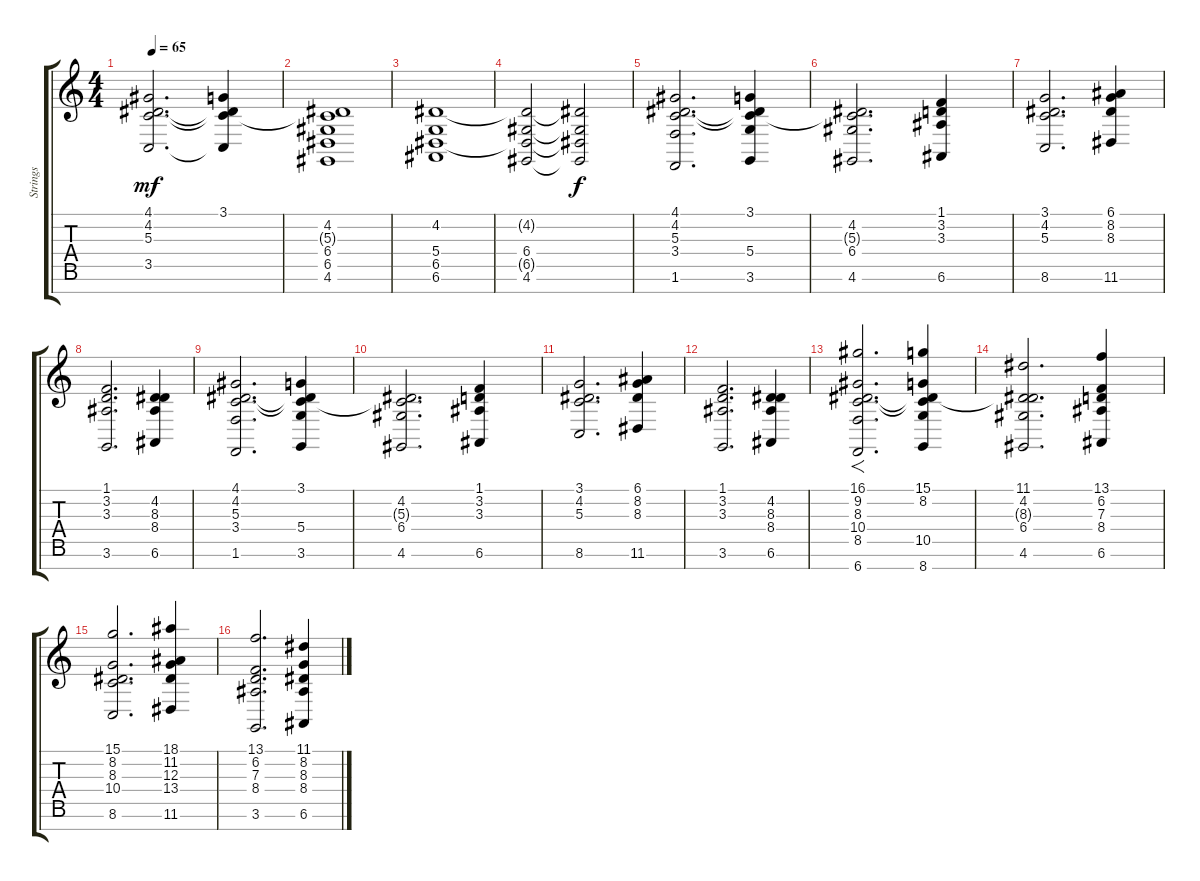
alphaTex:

\track ("Strings" "Strings") {instrument stringensemble2}
\staff {score tabs}
\tuning (E4 B3 G3 D3 A2 E2 B1) {hide}
\ts (4 4)
\tempo 65
\clef g2
\ks c
(4.1 4.2 5.3 3.5).2{d dy mf} (3.1 4.2{t} 5.3{t} 3.5{t}).4 |
(4.2 5.3{t} 6.4 6.5 4.6).1 |
(4.2 5.4 6.5 6.6).1 |
(4.2{t} 6.4 6.5{t} 4.6).2 (4.2{t} 6.4{t} 6.5{t} 4.6{t}).2{dy f volume 6} |
(4.1 4.2 5.3 3.4 1.6).2{d volume 9} (3.1 4.2{t} 5.3{t} 5.4 3.6).4 |
(4.2 5.3{t} 6.4 4.6).2{d} (1.1 3.2 3.3 6.6).4 |
(3.1 4.2 5.3 8.6).2{d} (6.1 8.2 8.3 11.6).4 |
(1.1 3.2 3.3 3.6).2{d} (4.2 8.3 8.4 6.6).4 |
(4.1 4.2 5.3 3.4 1.6).2{d} (3.1 4.2{t} 5.3{t} 5.4 3.6).4 |
(4.2 5.3{t} 6.4 4.6).2{d} (1.1 3.2 3.3 6.6).4 |
(3.1 4.2 5.3 8.6).2{d} (6.1 8.2 8.3 11.6).4 |
(1.1 3.2 3.3 3.6).2{d} (4.2 8.3 8.4 6.6).4 |
(16.1 9.2 8.3 10.4 8.5 6.7).2{f d volume 12} (15.1 8.2 8.3{t} 10.4{t} 10.5 8.7).4 |
(11.1 4.2 8.3{t} 6.4 4.6).2{d} (13.1 6.2 7.3 8.4 6.6).4 |
(15.1 8.2 8.3 10.4 8.6).2{d} (18.1 11.2 12.3 13.4 11.6).4 |
(13.1 6.2 7.3 8.4 3.6).2{d} (11.1 8.2 8.3 8.4 6.6).4
